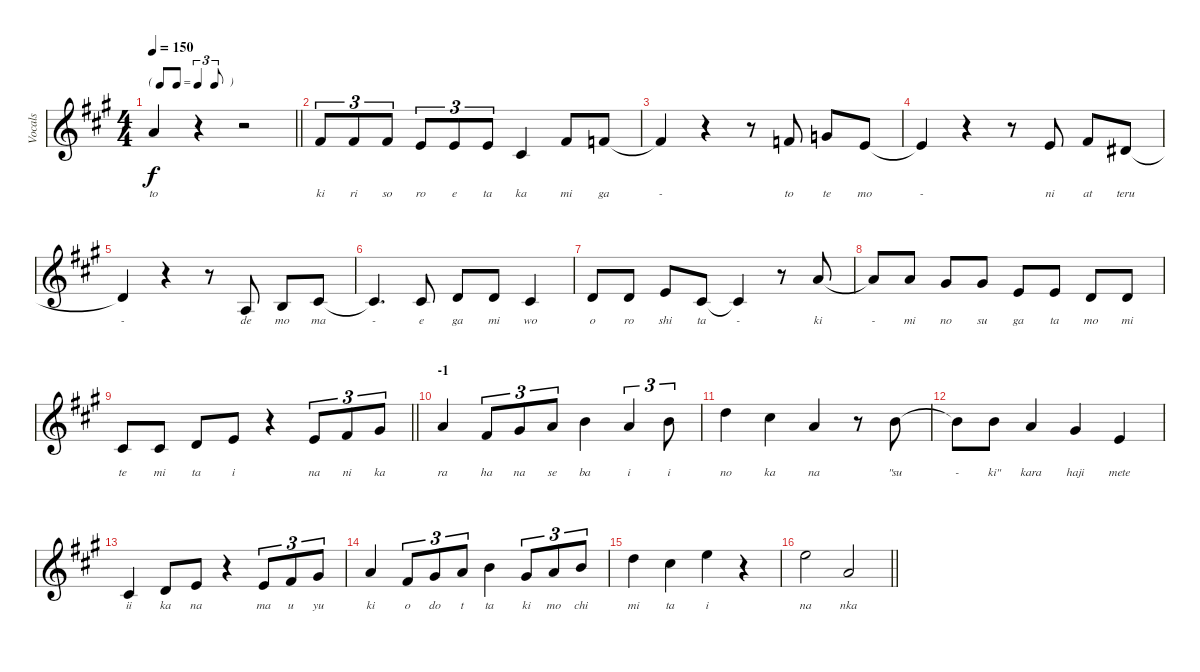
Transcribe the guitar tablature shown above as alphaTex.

\track ("Vocals" "Vocals") {instrument clarinet}
\staff {score}
\tuning (E4 B3 G3 D3 A2 E2 B1) {hide}
\ts (4 4)
\tf triplet8th
\tempo 150
\clef g2
\barLineRight lightlight
\ks a
5.1.4{lyrics (0 "to") lyrics (1 "") lyrics (2 "") lyrics (3 "") lyrics (4 "") dy f} r.4 r.2 |
\section ("" "")
2.1.8{tu (3 2) lyrics (0 "ki") lyrics (1 "") lyrics (2 "") lyrics (3 "") lyrics (4 "")} 2.1.8{tu (3 2) lyrics (0 "ri") lyrics (1 "") lyrics (2 "") lyrics (3 "") lyrics (4 "")} 2.1.8{tu (3 2) lyrics (0 "so") lyrics (1 "") lyrics (2 "") lyrics (3 "") lyrics (4 "")} 0.1.8{tu (3 2) lyrics (0 "ro") lyrics (1 "") lyrics (2 "") lyrics (3 "") lyrics (4 "")} 0.1.8{tu (3 2) lyrics (0 "e") lyrics (1 "") lyrics (2 "") lyrics (3 "") lyrics (4 "")} 0.1.8{tu (3 2) lyrics (0 "ta") lyrics (1 "") lyrics (2 "") lyrics (3 "") lyrics (4 "")} 2.2.4{lyrics (0 "ka") lyrics (1 "") lyrics (2 "") lyrics (3 "") lyrics (4 "")} 2.1.8{lyrics (0 "mi") lyrics (1 "") lyrics (2 "") lyrics (3 "") lyrics (4 "")} 1.1.8{lyrics (0 "ga") lyrics (1 "") lyrics (2 "") lyrics (3 "") lyrics (4 "")} |
1.1{t}.4{lyrics (0 "-") lyrics (1 "") lyrics (2 "") lyrics (3 "") lyrics (4 "")} r.4 r.8 1.1.8{lyrics (0 "to") lyrics (1 "") lyrics (2 "") lyrics (3 "") lyrics (4 "")} 3.1.8{lyrics (0 "te") lyrics (1 "") lyrics (2 "") lyrics (3 "") lyrics (4 "")} 0.1.8{lyrics (0 "mo") lyrics (1 "") lyrics (2 "") lyrics (3 "") lyrics (4 "")} |
0.1{t}.4{lyrics (0 "-") lyrics (1 "") lyrics (2 "") lyrics (3 "") lyrics (4 "")} r.4 r.8 0.1.8{lyrics (0 "ni") lyrics (1 "") lyrics (2 "") lyrics (3 "") lyrics (4 "")} 2.1.8{lyrics (0 "at") lyrics (1 "") lyrics (2 "") lyrics (3 "") lyrics (4 "")} 4.2.8{lyrics (0 "teru") lyrics (1 "") lyrics (2 "") lyrics (3 "") lyrics (4 "")} |
4.2{t}.4{lyrics (0 "-") lyrics (1 "") lyrics (2 "") lyrics (3 "") lyrics (4 "")} r.4 r.8 2.3.8{lyrics (0 "de") lyrics (1 "") lyrics (2 "") lyrics (3 "") lyrics (4 "")} 0.2.8{lyrics (0 "mo") lyrics (1 "") lyrics (2 "") lyrics (3 "") lyrics (4 "")} 2.2.8{lyrics (0 "ma") lyrics (1 "") lyrics (2 "") lyrics (3 "") lyrics (4 "")} |
2.2{t}.4{d lyrics (0 "-") lyrics (1 "") lyrics (2 "") lyrics (3 "") lyrics (4 "")} 2.2.8{lyrics (0 "e") lyrics (1 "") lyrics (2 "") lyrics (3 "") lyrics (4 "")} 3.2.8{lyrics (0 "ga") lyrics (1 "") lyrics (2 "") lyrics (3 "") lyrics (4 "")} 3.2.8{lyrics (0 "mi") lyrics (1 "") lyrics (2 "") lyrics (3 "") lyrics (4 "")} 2.2.4{lyrics (0 "wo") lyrics (1 "") lyrics (2 "") lyrics (3 "") lyrics (4 "")} |
3.2.8{lyrics (0 "o") lyrics (1 "") lyrics (2 "") lyrics (3 "") lyrics (4 "")} 3.2.8{lyrics (0 "ro") lyrics (1 "") lyrics (2 "") lyrics (3 "") lyrics (4 "")} 0.1.8{lyrics (0 "shi") lyrics (1 "") lyrics (2 "") lyrics (3 "") lyrics (4 "")} 2.2.8{lyrics (0 "ta") lyrics (1 "") lyrics (2 "") lyrics (3 "") lyrics (4 "")} 2.2{t}.4{lyrics (0 "-") lyrics (1 "") lyrics (2 "") lyrics (3 "") lyrics (4 "")} r.8 5.1.8{lyrics (0 "ki") lyrics (1 "") lyrics (2 "") lyrics (3 "") lyrics (4 "")} |
5.1{t}.8{lyrics (0 "-") lyrics (1 "") lyrics (2 "") lyrics (3 "") lyrics (4 "")} 5.1.8{lyrics (0 "mi") lyrics (1 "") lyrics (2 "") lyrics (3 "") lyrics (4 "")} 4.1.8{lyrics (0 "no") lyrics (1 "") lyrics (2 "") lyrics (3 "") lyrics (4 "")} 4.1.8{lyrics (0 "su") lyrics (1 "") lyrics (2 "") lyrics (3 "") lyrics (4 "")} 0.1.8{lyrics (0 "ga") lyrics (1 "") lyrics (2 "") lyrics (3 "") lyrics (4 "")} 0.1.8{lyrics (0 "ta") lyrics (1 "") lyrics (2 "") lyrics (3 "") lyrics (4 "")} 3.2.8{lyrics (0 "mo") lyrics (1 "") lyrics (2 "") lyrics (3 "") lyrics (4 "")} 3.2.8{lyrics (0 "mi") lyrics (1 "") lyrics (2 "") lyrics (3 "") lyrics (4 "")} |
\barLineRight lightlight
2.2.8{lyrics (0 "te") lyrics (1 "") lyrics (2 "") lyrics (3 "") lyrics (4 "")} 2.2.8{lyrics (0 "mi") lyrics (1 "") lyrics (2 "") lyrics (3 "") lyrics (4 "")} 3.2.8{lyrics (0 "ta") lyrics (1 "") lyrics (2 "") lyrics (3 "") lyrics (4 "")} 0.1.8{lyrics (0 "i") lyrics (1 "") lyrics (2 "") lyrics (3 "") lyrics (4 "")} r.4 0.1.8{tu (3 2) lyrics (0 "na") lyrics (1 "") lyrics (2 "") lyrics (3 "") lyrics (4 "")} 2.1.8{tu (3 2) lyrics (0 "ni") lyrics (1 "") lyrics (2 "") lyrics (3 "") lyrics (4 "")} 4.1.8{tu (3 2) lyrics (0 "ka") lyrics (1 "") lyrics (2 "") lyrics (3 "") lyrics (4 "")} |
\section ("" "-1")
5.1.4{lyrics (0 "ra") lyrics (1 "") lyrics (2 "") lyrics (3 "") lyrics (4 "")} 2.1.8{tu (3 2) lyrics (0 "ha") lyrics (1 "") lyrics (2 "") lyrics (3 "") lyrics (4 "")} 4.1.8{tu (3 2) lyrics (0 "na") lyrics (1 "") lyrics (2 "") lyrics (3 "") lyrics (4 "")} 5.1.8{tu (3 2) lyrics (0 "se") lyrics (1 "") lyrics (2 "") lyrics (3 "") lyrics (4 "")} 7.1.4{lyrics (0 "ba") lyrics (1 "") lyrics (2 "") lyrics (3 "") lyrics (4 "")} 5.1.4{tu (3 2) lyrics (0 "i") lyrics (1 "") lyrics (2 "") lyrics (3 "") lyrics (4 "")} 7.1.8{tu (3 2) lyrics (0 "i") lyrics (1 "") lyrics (2 "") lyrics (3 "") lyrics (4 "")} |
10.1.4{lyrics (0 "no") lyrics (1 "") lyrics (2 "") lyrics (3 "") lyrics (4 "")} 9.1.4{lyrics (0 "ka") lyrics (1 "") lyrics (2 "") lyrics (3 "") lyrics (4 "")} 5.1.4{lyrics (0 "na") lyrics (1 "") lyrics (2 "") lyrics (3 "") lyrics (4 "")} r.8 7.1.8{lyrics (0 "\"su") lyrics (1 "") lyrics (2 "") lyrics (3 "") lyrics (4 "")} |
7.1{t}.8{lyrics (0 "-") lyrics (1 "") lyrics (2 "") lyrics (3 "") lyrics (4 "")} 7.1.8{lyrics (0 "ki\"") lyrics (1 "") lyrics (2 "") lyrics (3 "") lyrics (4 "")} 5.1.4{lyrics (0 "kara") lyrics (1 "") lyrics (2 "") lyrics (3 "") lyrics (4 "")} 4.1.4{lyrics (0 "haji") lyrics (1 "") lyrics (2 "") lyrics (3 "") lyrics (4 "")} 0.1.4{lyrics (0 "mete") lyrics (1 "") lyrics (2 "") lyrics (3 "") lyrics (4 "")} |
2.2.4{lyrics (0 "ii") lyrics (1 "") lyrics (2 "") lyrics (3 "") lyrics (4 "")} 3.2.8{lyrics (0 "ka") lyrics (1 "") lyrics (2 "") lyrics (3 "") lyrics (4 "")} 0.1.8{lyrics (0 "na") lyrics (1 "") lyrics (2 "") lyrics (3 "") lyrics (4 "")} r.4 0.1.8{tu (3 2) lyrics (0 "ma") lyrics (1 "") lyrics (2 "") lyrics (3 "") lyrics (4 "")} 2.1.8{tu (3 2) lyrics (0 "u") lyrics (1 "") lyrics (2 "") lyrics (3 "") lyrics (4 "")} 4.1.8{tu (3 2) lyrics (0 "yu") lyrics (1 "") lyrics (2 "") lyrics (3 "") lyrics (4 "")} |
5.1.4{lyrics (0 "ki") lyrics (1 "") lyrics (2 "") lyrics (3 "") lyrics (4 "")} 2.1.8{tu (3 2) lyrics (0 "o") lyrics (1 "") lyrics (2 "") lyrics (3 "") lyrics (4 "")} 4.1.8{tu (3 2) lyrics (0 "do") lyrics (1 "") lyrics (2 "") lyrics (3 "") lyrics (4 "")} 5.1.8{tu (3 2) lyrics (0 "t") lyrics (1 "") lyrics (2 "") lyrics (3 "") lyrics (4 "")} 7.1.4{lyrics (0 "ta") lyrics (1 "") lyrics (2 "") lyrics (3 "") lyrics (4 "")} 4.1.8{tu (3 2) lyrics (0 "ki") lyrics (1 "") lyrics (2 "") lyrics (3 "") lyrics (4 "")} 5.1.8{tu (3 2) lyrics (0 "mo") lyrics (1 "") lyrics (2 "") lyrics (3 "") lyrics (4 "")} 7.1.8{tu (3 2) lyrics (0 "chi") lyrics (1 "") lyrics (2 "") lyrics (3 "") lyrics (4 "")} |
10.1.4{lyrics (0 "mi") lyrics (1 "") lyrics (2 "") lyrics (3 "") lyrics (4 "")} 9.1.4{lyrics (0 "ta") lyrics (1 "") lyrics (2 "") lyrics (3 "") lyrics (4 "")} 12.1.4{lyrics (0 "i") lyrics (1 "") lyrics (2 "") lyrics (3 "") lyrics (4 "")} r.4 |
\barLineRight lightlight
12.1.2{lyrics (0 "na") lyrics (1 "") lyrics (2 "") lyrics (3 "") lyrics (4 "")} 5.1.2{lyrics (0 "nka") lyrics (1 "") lyrics (2 "") lyrics (3 "") lyrics (4 "")}
